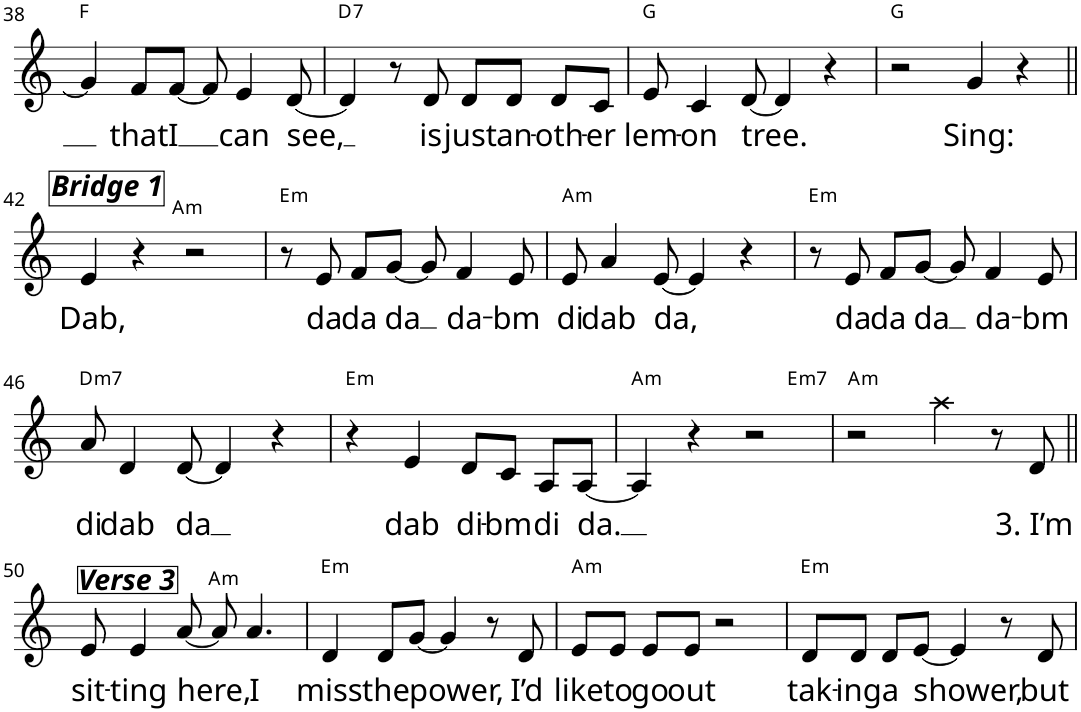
**kern	**text	**harte
*part1	*part1	*part1
*staff1	*staff1	*
!!LO:PB:g=z
*clefG2	*	*
*k[]	*	*
*M4/4	*	*
=38	=38	=38
4g/]	.	F:maj
!	!LO:LY:b	!
8f/L	that	.
!	!LO:LY:b	!
[8f/J	I	.
8f/]	.	.
!	!LO:LY:b	!
4e/	can	.
!	!LO:LY:b	!
[8d/	see,	.
=39	=39	=39
!	!	!LO:H:kt=7
4d/]	.	D:7
8r	.	.
!	!LO:LY:b	!
8d/	is	.
!	!LO:LY:b	!
8d/L	just	.
!	!LO:LY:b	!
8d/J	an-	.
!	!LO:LY:b	!
8d/L	-oth-	.
!	!LO:LY:b	!
8c/J	-er	.
=40	=40	=40
!	!LO:LY:b	!
8e/	lem-	G:maj
!	!LO:LY:b	!
4c/	-on	.
!	!LO:LY:b	!
[8d/	tree.	.
4d/]	.	.
4r	.	.
=41	=41	=41
2r	.	G:maj
!	!LO:LY:b	!
4g/	Sing:	.
4r	.	.
!!LO:LB:g=z
=42||	=42||	=42||
!LO:TX:a:Bi:t=Bridge 1	!	!
!	!LO:LY:b	!LO:H:kt=m
4e/	Dab,	A:min
4r	.	.
2r	.	.
=43	=43	=43
!	!	!LO:H:kt=m
8r	.	E:min
!	!LO:LY:b	!
8e/	da	.
!	!LO:LY:b	!
8f/L	da	.
!	!LO:LY:b	!
[8g/J	da	.
8g/]	.	.
!	!LO:LY:b	!
4f/	da-	.
!	!LO:LY:b	!
8e/	-bm	.
=44	=44	=44
!	!LO:LY:b	!LO:H:kt=m
8e/	di	A:min
!	!LO:LY:b	!
4a/	dab	.
!	!LO:LY:b	!
[8e/	da,	.
4e/]	.	.
4r	.	.
=45	=45	=45
!	!	!LO:H:kt=m
8r	.	E:min
!	!LO:LY:b	!
8e/	da	.
!	!LO:LY:b	!
8f/L	da	.
!	!LO:LY:b	!
[8g/J	da	.
8g/]	.	.
!	!LO:LY:b	!
4f/	da-	.
!	!LO:LY:b	!
8e/	-bm	.
!!LO:LB:g=z
=46	=46	=46
!	!LO:LY:b	!LO:H:kt=m7
8a/	di	D:min7
!	!LO:LY:b	!
4d/	dab	.
!	!LO:LY:b	!
[8d/	da	.
4d/]	.	.
4r	.	.
=47	=47	=47
!	!	!LO:H:kt=m
4r	.	E:min
!	!LO:LY:b	!
4e/	dab	.
!	!LO:LY:b	!
8d/L	di-	.
!	!LO:LY:b	!
8c/J	-bm	.
!	!LO:LY:b	!
8A/L	di	.
!	!LO:LY:b	!
[8A/J	da.	.
=48	=48	=48
!	!	!LO:H:kt=m
*^	*	*
4A/]	2.ryy	.	A:min
4r	.	.	.
2r	.	.	.
!	!	!	!LO:H:kt=m7
.	4ryy	.	E:min7
=49	=49	=49	=49
!	!	!	!LO:H:kt=m
*v	*v	*	*
2r	.	A:min
4aa\	.	.
8r	.	.
!	!LO:LY:b	!
8d/	3. I’m	.
!!LO:LB:g=z
=50||	=50||	=50||
!LO:TX:a:Bi:t=Verse 3	!	!
!	!LO:LY:b	!LO:H:kt=m
8e/	sit-	A:min
!	!LO:LY:b	!
4e/	-ting	.
!	!LO:LY:b	!
[8a/	here,	.
8a/]	.	.
!	!LO:LY:b	!
4.a/	I	.
=51	=51	=51
!	!LO:LY:b	!LO:H:kt=m
4d/	miss	E:min
!	!LO:LY:b	!
8d/L	the	.
!	!LO:LY:b	!
[8g/J	power,	.
4g/]	.	.
8r	.	.
!	!LO:LY:b	!
8d/	I’d	.
=52	=52	=52
!	!LO:LY:b	!LO:H:kt=m
8e/L	like	A:min
!	!LO:LY:b	!
8e/J	to	.
!	!LO:LY:b	!
8e/L	go	.
!	!LO:LY:b	!
8e/J	out	.
2r	.	.
=53	=53	=53
!	!LO:LY:b	!LO:H:kt=m
8d/L	tak-	E:min
!	!LO:LY:b	!
8d/J	-ing	.
!	!LO:LY:b	!
8d/L	a	.
!	!LO:LY:b	!
[8e/J	shower,	.
4e/]	.	.
8r	.	.
!	!LO:LY:b	!
8d/	but	.
=	=	=
*-	*-	*-
